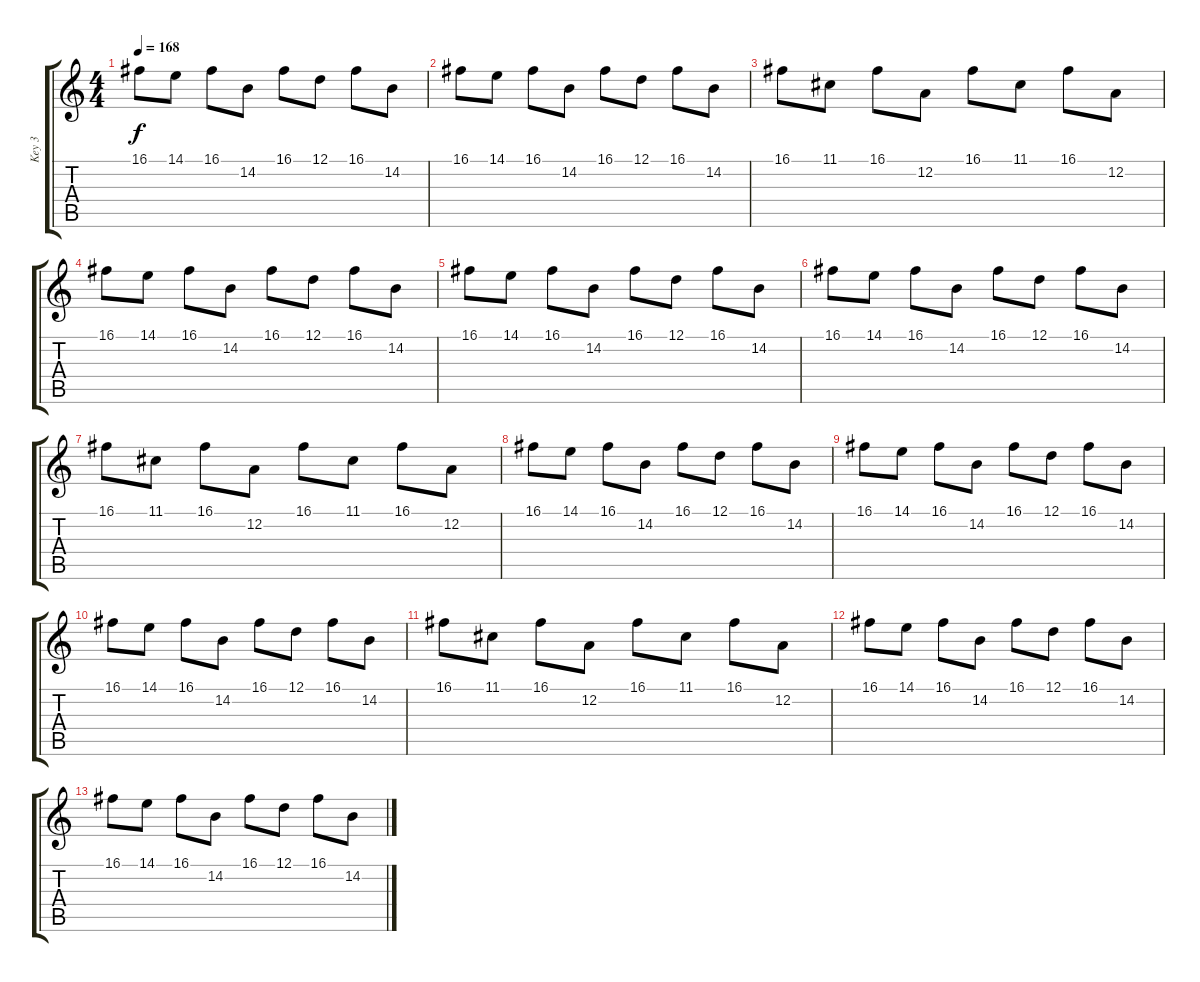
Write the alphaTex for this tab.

\track ("Key 3" "Key 3") {instrument stringensemble1}
\staff {score tabs}
\tuning (D4 A3 F3 C3 G2 D2) {hide}
\ts (4 4)
\tempo 168
\clef g2
\ks c
16.1.8{dy f} 14.1.8 16.1.8 14.2.8 16.1.8 12.1.8 16.1.8 14.2.8 |
16.1.8{volume 14} 14.1.8 16.1.8 14.2.8 16.1.8 12.1.8 16.1.8 14.2.8 |
16.1.8 11.1.8 16.1.8 12.2.8 16.1.8 11.1.8 16.1.8 12.2.8 |
16.1.8 14.1.8 16.1.8 14.2.8 16.1.8 12.1.8 16.1.8 14.2.8 |
16.1.8 14.1.8 16.1.8 14.2.8 16.1.8 12.1.8 16.1.8 14.2.8 |
16.1.8{volume 14} 14.1.8 16.1.8 14.2.8 16.1.8 12.1.8 16.1.8 14.2.8 |
16.1.8 11.1.8 16.1.8 12.2.8 16.1.8 11.1.8 16.1.8 12.2.8 |
16.1.8 14.1.8 16.1.8 14.2.8 16.1.8 12.1.8 16.1.8 14.2.8 |
16.1.8 14.1.8 16.1.8 14.2.8 16.1.8 12.1.8 16.1.8 14.2.8 |
16.1.8{volume 14} 14.1.8 16.1.8 14.2.8 16.1.8 12.1.8 16.1.8 14.2.8 |
16.1.8 11.1.8 16.1.8 12.2.8 16.1.8 11.1.8 16.1.8 12.2.8 |
16.1.8 14.1.8 16.1.8 14.2.8 16.1.8 12.1.8 16.1.8 14.2.8 |
16.1.8 14.1.8 16.1.8 14.2.8 16.1.8 12.1.8 16.1.8 14.2.8
